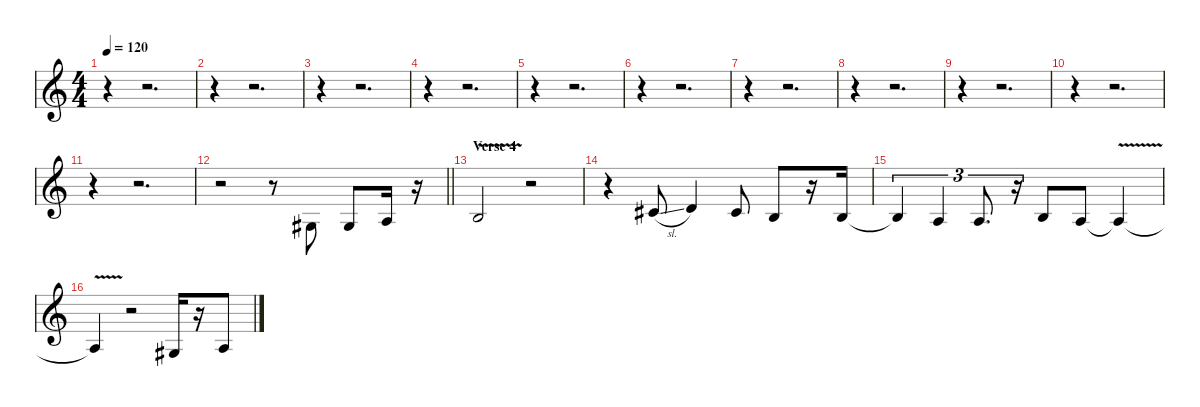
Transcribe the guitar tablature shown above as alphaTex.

\defaultSystemsLayout 4
\hideDynamics
\bracketExtendMode nobrackets
\singleTrackTrackNamePolicy hidden
\multiTrackTrackNamePolicy hidden
\firstSystemTrackNameMode fullname
\firstSystemTrackNameOrientation horizontal
\otherSystemsTrackNameOrientation horizontal
\track ("Mikael Akerfeldt - Vocals" "fl.") {instrument flute}
\staff {score}
\tuning (E4 B3 G3 D3 A2 E2)
\ts (4 4)
\tempo 120
\clef g2
\ks c
r.4{dy f beam Down} r.2{d beam Down} |
r.4{beam Down} r.2{d beam Down} |
r.4{beam Down} r.2{d beam Down} |
r.4{beam Down} r.2{d beam Down} |
r.4{beam Down} r.2{d beam Down} |
r.4{beam Down} r.2{d beam Down} |
r.4{beam Down} r.2{d beam Down} |
r.4{beam Down} r.2{d beam Down} |
r.4{beam Down} r.2{d beam Down} |
r.4{beam Down} r.2{d beam Down} |
r.4{beam Down} r.2{d beam Down} |
\barLineRight lightlight
r.2{beam Down} r.8{beam Down} 6.4{acc #}.8{beam Up} 6.4{acc #}.8{beam Up} 7.4.16{beam Up} r.16{beam Up} |
\section ("" "Verse 4")
9.4{v}.2{beam Up} r.2{beam Up} |
r.4{beam Down} 6.3{sl acc #}.8{beam Up} 7.3.4{beam Up} 6.3{acc #}.8{beam Up} 9.4.8{beam Up} r.16{beam Up} 9.4.16{beam Up} |
9.4{t}.4{tu (3 2) beam Up} 7.4.4{tu (3 2) beam Up} 7.4.8{d tu (3 2) beam Up} r.16{tu (3 2) beam Up} 9.4.8{beam Up} 7.4.8{beam Up} 7.4{v t}.4{beam Up} |
7.4{v t}.4{beam Up} r.2{beam Up} 6.4{acc #}.16{beam Up} r.16{beam Up} 7.4.8{beam Up}
